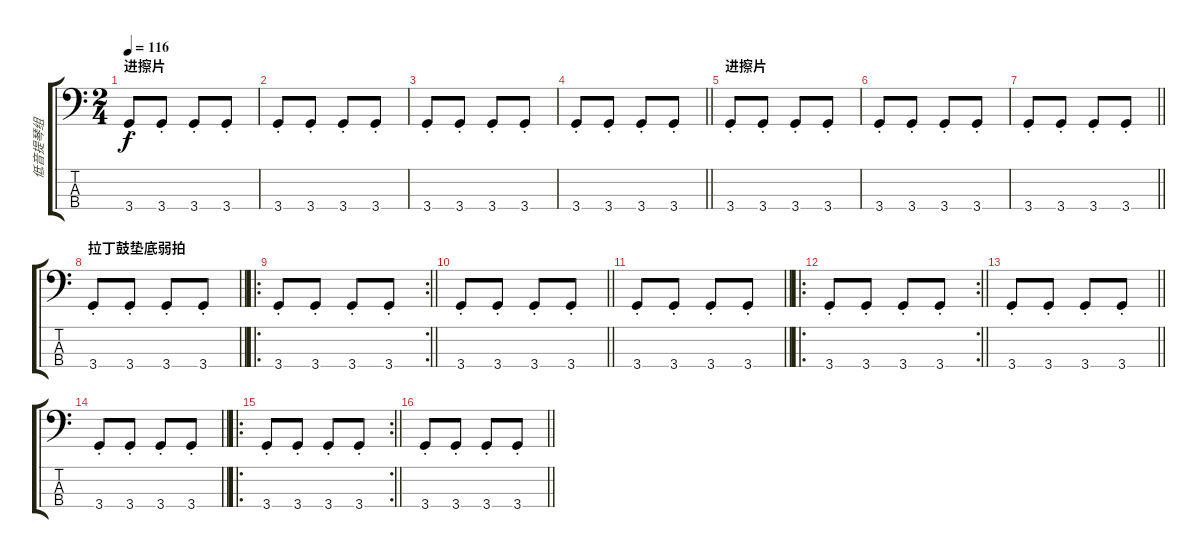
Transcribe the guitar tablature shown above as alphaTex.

\track ("低音提琴组" "低音提琴组") {instrument contrabass}
\staff {score tabs}
\tuning (G2 D2 A1 E1) {hide}
\ts (2 4)
\section ("" "进擦片")
\tempo 116
\clef f4
\ks c
3.4{st}.8{dy f} 3.4{st}.8 3.4{st}.8 3.4{st}.8 |
3.4{st}.8 3.4{st}.8 3.4{st}.8 3.4{st}.8 |
3.4{st}.8 3.4{st}.8 3.4{st}.8 3.4{st}.8 |
\barLineRight lightlight
3.4{st}.8 3.4{st}.8 3.4{st}.8 3.4{st}.8 |
\section ("" "进擦片")
3.4{st}.8 3.4{st}.8 3.4{st}.8 3.4{st}.8 |
3.4{st}.8 3.4{st}.8 3.4{st}.8 3.4{st}.8 |
\barLineRight lightlight
3.4{st}.8 3.4{st}.8 3.4{st}.8 3.4{st}.8 |
\section ("" "拉丁鼓垫底弱拍")
\barLineRight lightlight
3.4{st}.8 3.4{st}.8 3.4{st}.8 3.4{st}.8 |
\ro
\rc 2
\barLineRight lightlight
3.4{st}.8 3.4{st}.8 3.4{st}.8 3.4{st}.8 |
\barLineRight lightlight
3.4{st}.8 3.4{st}.8 3.4{st}.8 3.4{st}.8 |
\barLineRight lightlight
3.4{st}.8 3.4{st}.8 3.4{st}.8 3.4{st}.8 |
\ro
\rc 2
\barLineRight lightlight
3.4{st}.8 3.4{st}.8 3.4{st}.8 3.4{st}.8 |
\barLineRight lightlight
3.4{st}.8 3.4{st}.8 3.4{st}.8 3.4{st}.8 |
\barLineRight lightlight
3.4{st}.8 3.4{st}.8 3.4{st}.8 3.4{st}.8 |
\ro
\rc 2
\barLineRight lightlight
3.4{st}.8 3.4{st}.8 3.4{st}.8 3.4{st}.8 |
\barLineRight lightlight
3.4{st}.8 3.4{st}.8 3.4{st}.8 3.4{st}.8
